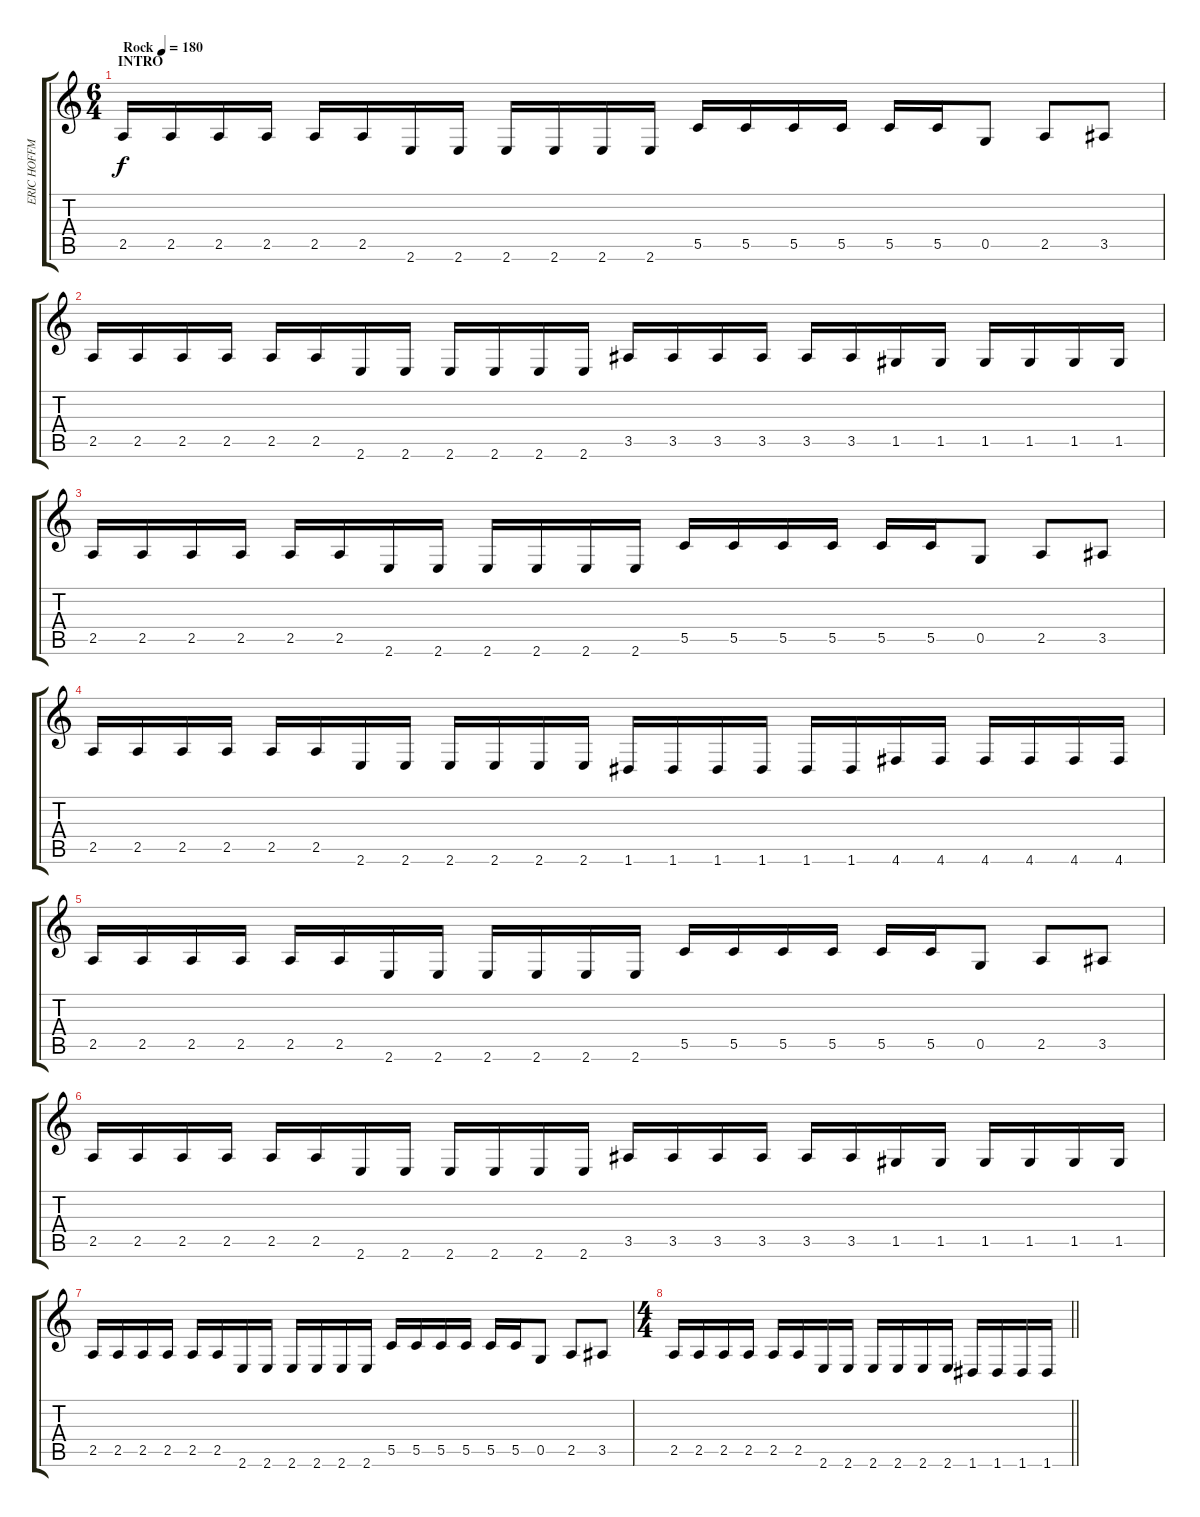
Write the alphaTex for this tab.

\track ("ERIC HOFFMAN" "ERIC HOFFM") {instrument overdrivenguitar}
\staff {score tabs}
\tuning (D4 A3 F3 C3 G2 D2) {hide}
\ts (6 4)
\section ("" "INTRO")
\tempo (180 "Rock")
\clef g2
\ks c
2.5.16{dy f instrument overdrivenguitar} 2.5.16 2.5.16 2.5.16 2.5.16 2.5.16 2.6.16 2.6.16 2.6.16 2.6.16 2.6.16 2.6.16 5.5.16 5.5.16 5.5.16 5.5.16 5.5.16 5.5.16 0.5.8 2.5.8 3.5.8 |
2.5.16 2.5.16 2.5.16 2.5.16 2.5.16 2.5.16 2.6.16 2.6.16 2.6.16 2.6.16 2.6.16 2.6.16 3.5.16 3.5.16 3.5.16 3.5.16 3.5.16 3.5.16 1.5.16 1.5.16 1.5.16 1.5.16 1.5.16 1.5.16 |
2.5.16 2.5.16 2.5.16 2.5.16 2.5.16 2.5.16 2.6.16 2.6.16 2.6.16 2.6.16 2.6.16 2.6.16 5.5.16 5.5.16 5.5.16 5.5.16 5.5.16 5.5.16 0.5.8 2.5.8 3.5.8 |
2.5.16 2.5.16 2.5.16 2.5.16 2.5.16 2.5.16 2.6.16 2.6.16 2.6.16 2.6.16 2.6.16 2.6.16 1.6.16 1.6.16 1.6.16 1.6.16 1.6.16 1.6.16 4.6.16 4.6.16 4.6.16 4.6.16 4.6.16 4.6.16 |
2.5.16 2.5.16 2.5.16 2.5.16 2.5.16 2.5.16 2.6.16 2.6.16 2.6.16 2.6.16 2.6.16 2.6.16 5.5.16 5.5.16 5.5.16 5.5.16 5.5.16 5.5.16 0.5.8 2.5.8 3.5.8 |
2.5.16 2.5.16 2.5.16 2.5.16 2.5.16 2.5.16 2.6.16 2.6.16 2.6.16 2.6.16 2.6.16 2.6.16 3.5.16 3.5.16 3.5.16 3.5.16 3.5.16 3.5.16 1.5.16 1.5.16 1.5.16 1.5.16 1.5.16 1.5.16 |
2.5.16 2.5.16 2.5.16 2.5.16 2.5.16 2.5.16 2.6.16 2.6.16 2.6.16 2.6.16 2.6.16 2.6.16 5.5.16 5.5.16 5.5.16 5.5.16 5.5.16 5.5.16 0.5.8 2.5.8 3.5.8 |
\ts (4 4)
\barLineRight lightlight
2.5.16 2.5.16 2.5.16 2.5.16 2.5.16 2.5.16 2.6.16 2.6.16 2.6.16 2.6.16 2.6.16 2.6.16 1.6.16 1.6.16 1.6.16 1.6.16
